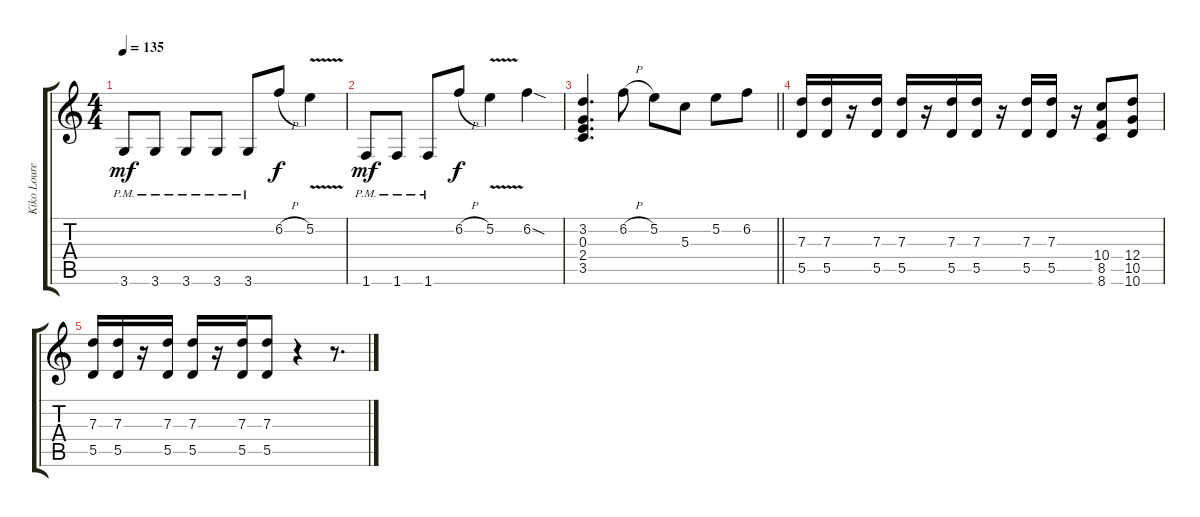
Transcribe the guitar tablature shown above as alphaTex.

\track ("Kiko Loureiro" "Kiko Loure") {instrument distortionguitar}
\staff {score tabs}
\tuning (E4 B3 G3 D3 A2 E2) {hide}
\ts (4 4)
\tempo 135
\clef g2
\ks c
3.6{pm}.8{dy mf} 3.6{pm}.8 3.6{pm}.8 3.6{pm}.8 3.6{pm}.8 6.2{h}.8{dy f} 5.2{v}.4 |
1.6{pm}.8{dy mf} 1.6{pm}.8 1.6{pm}.8 6.2{h}.8{dy f} 5.2{v}.4 6.2{sod}.4 |
\barLineRight lightlight
(3.2 0.3 2.4 3.5).4{d} 6.2{h}.8 5.2.8 5.3.8 5.2.8 6.2.8 |
(7.3 5.5).16 (7.3 5.5).16 r.16 (7.3 5.5).16 (7.3 5.5).16 r.16 (7.3 5.5).16 (7.3 5.5).16 r.16 (7.3 5.5).16 (7.3 5.5).16 r.16 (10.4 8.5 8.6).8 (12.4 10.5 10.6).8 |
(7.3 5.5).16 (7.3 5.5).16 r.16 (7.3 5.5).16 (7.3 5.5).16 r.16 (7.3 5.5).16 (7.3 5.5).8 r.4 r.8{d}
